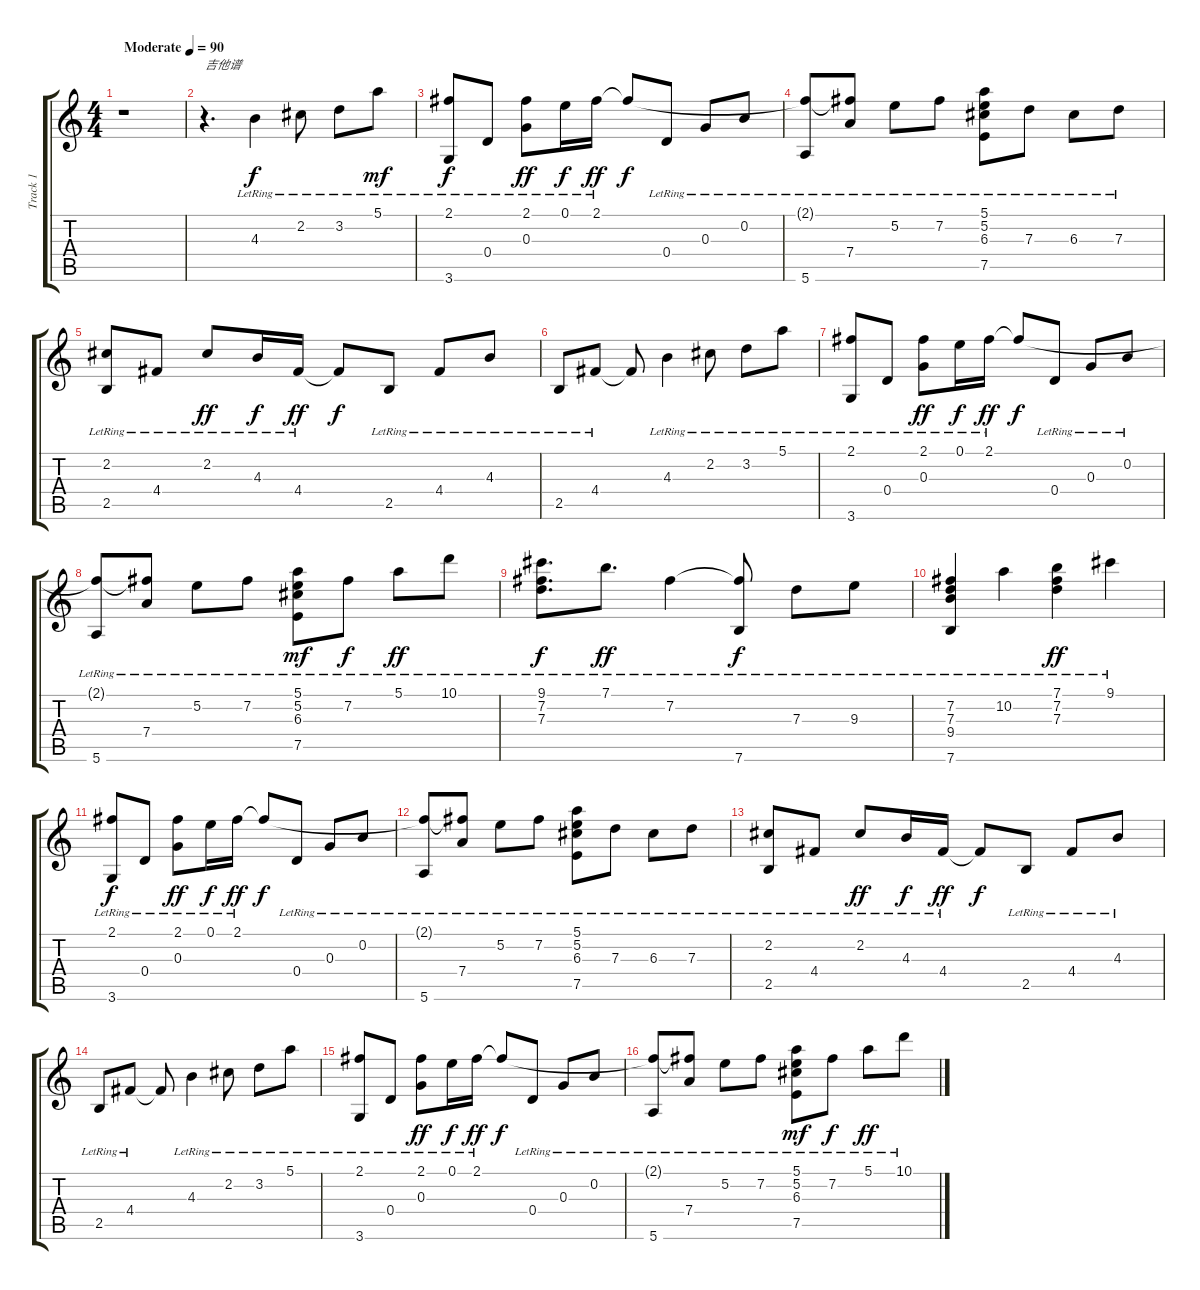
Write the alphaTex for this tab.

\track ("Track 1" "Track 1") {instrument acousticguitarsteel bank 127}
\staff {score tabs}
\tuning (E4 B3 G3 D3 A2 E2) {hide}
\ts (4 4)
\tempo (90 "Moderate")
\clef g2
\ks c
r.1{dy f instrument acousticguitarsteel} |
r.4{d txt "吉他谱"} 4.3{lr}.4 2.2{lr}.8 3.2{lr}.8 5.1{lr}.8{dy mf} |
(2.1{lr} 3.6{lr}).8{dy f} 0.4{lr}.8 (2.1{lr} 0.3{lr}).8{dy ff} 0.1{lr}.16{dy f} 2.1{lr}.16{dy ff} 2.1{t}.8{dy f} 0.4{lr}.8 0.3{lr}.8 0.2{lr}.8 |
(2.1{t} 5.6{lr}).8 (2.1{t} 7.4{lr}).8 5.2{lr}.8 7.2{lr}.8 (5.1{lr} 5.2{lr} 6.3{lr} 7.5{lr}).8 7.3{lr}.8 6.3{lr}.8 7.3{lr}.8 |
(2.2{lr} 2.5{lr}).8 4.4{lr}.8 2.2{lr}.8{dy ff} 4.3{lr}.16{dy f} 4.4{lr}.16{dy ff} 4.4{t}.8{dy f} 2.5{lr}.8 4.4{lr}.8 4.3{lr}.8 |
2.5{lr}.8 4.4{lr}.8 4.4{t}.8 4.3{lr}.4 2.2{lr}.8 3.2{lr}.8 5.1{lr}.8 |
(2.1{lr} 3.6{lr}).8 0.4{lr}.8 (2.1{lr} 0.3{lr}).8{dy ff} 0.1{lr}.16{dy f} 2.1{lr}.16{dy ff} 2.1{t}.8{dy f} 0.4{lr}.8 0.3{lr}.8 0.2{lr}.8 |
(2.1{t} 5.6{lr}).8 (2.1{t} 7.4{lr}).8 5.2{lr}.8 7.2{lr}.8 (5.1{lr} 5.2{lr} 6.3{lr} 7.5{lr}).8{dy mf} 7.2{lr}.8{dy f} 5.1{lr}.8{dy ff} 10.1{lr}.8 |
(9.1{lr} 7.2{lr} 7.3{lr}).8{d dy f} 7.1{lr}.8{d dy ff} 7.2{lr}.4 (7.2{t} 7.6{lr}).8{dy f} 7.3{lr}.8 9.3{lr}.8 |
(7.2{lr} 7.3{lr} 9.4{lr} 7.6{lr}).4 10.2{lr}.4 (7.1{lr} 7.2{lr} 7.3{lr}).4{dy ff} 9.1{lr}.4 |
(2.1{lr} 3.6{lr}).8{dy f} 0.4{lr}.8 (2.1{lr} 0.3{lr}).8{dy ff} 0.1{lr}.16{dy f} 2.1{lr}.16{dy ff} 2.1{t}.8{dy f} 0.4{lr}.8 0.3{lr}.8 0.2{lr}.8 |
(2.1{t} 5.6{lr}).8 (2.1{t} 7.4{lr}).8 5.2{lr}.8 7.2{lr}.8 (5.1{lr} 5.2{lr} 6.3{lr} 7.5{lr}).8 7.3{lr}.8 6.3{lr}.8 7.3{lr}.8 |
(2.2{lr} 2.5{lr}).8 4.4{lr}.8 2.2{lr}.8{dy ff} 4.3{lr}.16{dy f} 4.4{lr}.16{dy ff} 4.4{t}.8{dy f} 2.5{lr}.8 4.4{lr}.8 4.3{lr}.8 |
2.5{lr}.8 4.4{lr}.8 4.4{t}.8 4.3{lr}.4 2.2{lr}.8 3.2{lr}.8 5.1{lr}.8 |
(2.1{lr} 3.6{lr}).8 0.4{lr}.8 (2.1{lr} 0.3{lr}).8{dy ff} 0.1{lr}.16{dy f} 2.1{lr}.16{dy ff} 2.1{t}.8{dy f} 0.4{lr}.8 0.3{lr}.8 0.2{lr}.8 |
(2.1{t} 5.6{lr}).8 (2.1{t} 7.4{lr}).8 5.2{lr}.8 7.2{lr}.8 (5.1{lr} 5.2{lr} 6.3{lr} 7.5{lr}).8{dy mf} 7.2{lr}.8{dy f} 5.1{lr}.8{dy ff} 10.1{lr}.8
